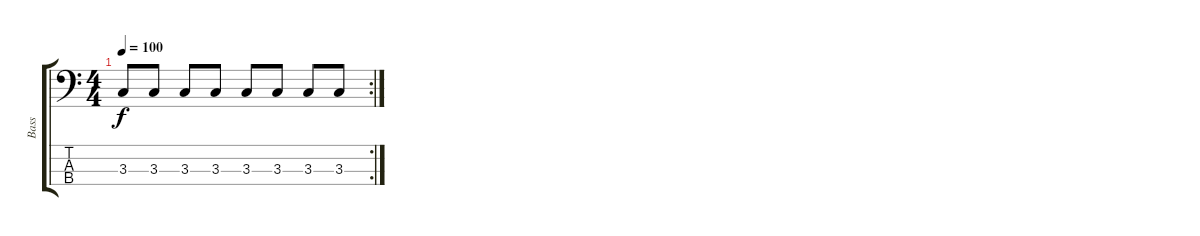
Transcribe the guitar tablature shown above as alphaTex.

\track ("Bass" "Bass") {instrument electricbasspick}
\staff {score tabs}
\tuning (G2 D2 A1 E1) {hide}
\rc 2
\ts (4 4)
\tempo 100
\clef f4
\ks c
3.3.8{dy f} 3.3.8 3.3.8 3.3.8 3.3.8 3.3.8 3.3.8 3.3.8
